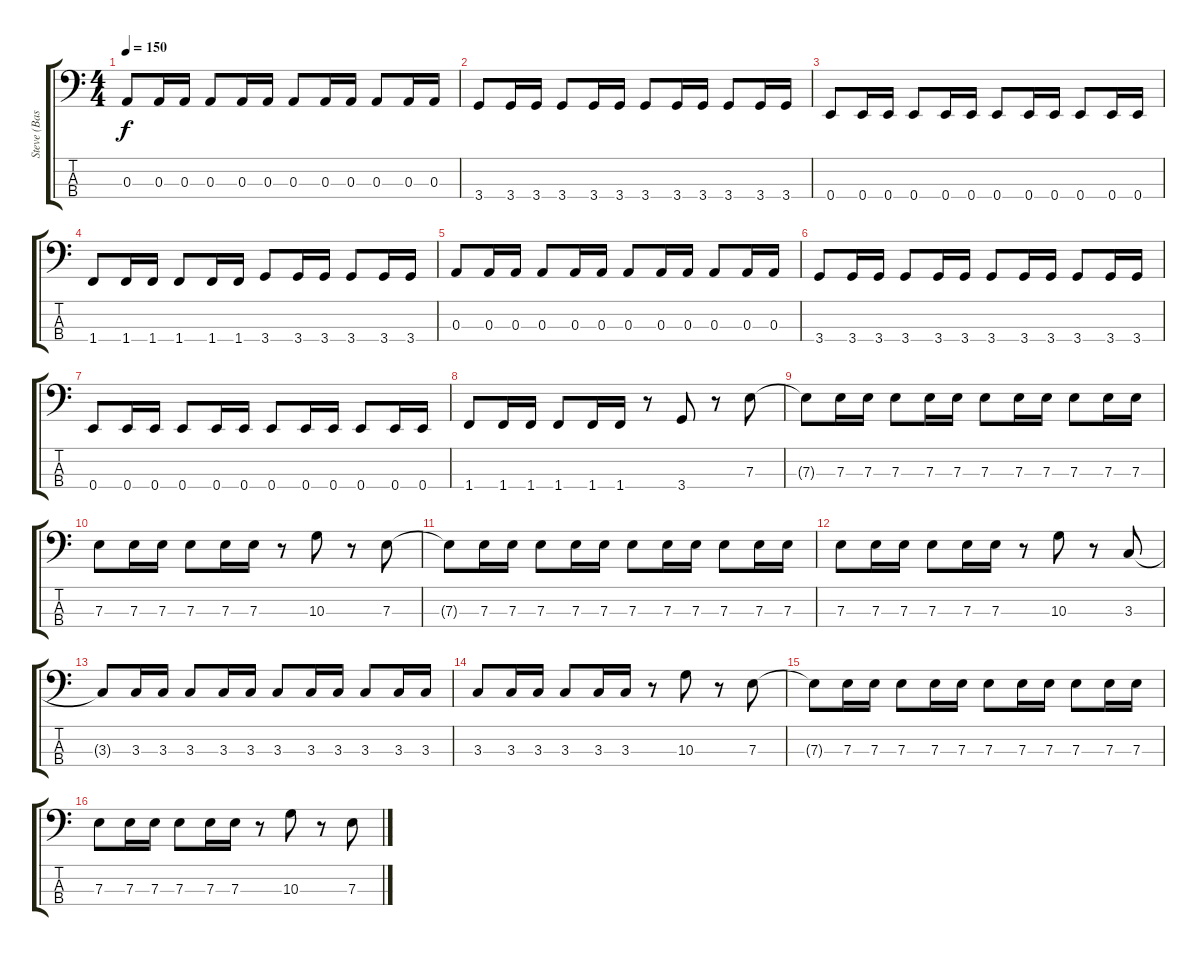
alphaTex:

\track ("Steve (Bass)" "Steve (Bas") {instrument electricbassfinger}
\staff {score tabs}
\tuning (G2 D2 A1 E1) {hide}
\ts (4 4)
\tempo 150
\clef f4
\ks c
0.3.8{dy f} 0.3.16 0.3.16 0.3.8 0.3.16 0.3.16 0.3.8 0.3.16 0.3.16 0.3.8 0.3.16 0.3.16 |
3.4.8 3.4.16 3.4.16 3.4.8 3.4.16 3.4.16 3.4.8 3.4.16 3.4.16 3.4.8 3.4.16 3.4.16 |
0.4.8 0.4.16 0.4.16 0.4.8 0.4.16 0.4.16 0.4.8 0.4.16 0.4.16 0.4.8 0.4.16 0.4.16 |
1.4.8 1.4.16 1.4.16 1.4.8 1.4.16 1.4.16 3.4.8 3.4.16 3.4.16 3.4.8 3.4.16 3.4.16 |
0.3.8 0.3.16 0.3.16 0.3.8 0.3.16 0.3.16 0.3.8 0.3.16 0.3.16 0.3.8 0.3.16 0.3.16 |
3.4.8 3.4.16 3.4.16 3.4.8 3.4.16 3.4.16 3.4.8 3.4.16 3.4.16 3.4.8 3.4.16 3.4.16 |
0.4.8 0.4.16 0.4.16 0.4.8 0.4.16 0.4.16 0.4.8 0.4.16 0.4.16 0.4.8 0.4.16 0.4.16 |
1.4.8 1.4.16 1.4.16 1.4.8 1.4.16 1.4.16 r.8 3.4.8 r.8 7.3.8 |
7.3{t}.8 7.3.16 7.3.16 7.3.8 7.3.16 7.3.16 7.3.8 7.3.16 7.3.16 7.3.8 7.3.16 7.3.16 |
7.3.8 7.3.16 7.3.16 7.3.8 7.3.16 7.3.16 r.8 10.3.8 r.8 7.3.8 |
7.3{t}.8 7.3.16 7.3.16 7.3.8 7.3.16 7.3.16 7.3.8 7.3.16 7.3.16 7.3.8 7.3.16 7.3.16 |
7.3.8 7.3.16 7.3.16 7.3.8 7.3.16 7.3.16 r.8 10.3.8 r.8 3.3.8 |
3.3{t}.8 3.3.16 3.3.16 3.3.8 3.3.16 3.3.16 3.3.8 3.3.16 3.3.16 3.3.8 3.3.16 3.3.16 |
3.3.8 3.3.16 3.3.16 3.3.8 3.3.16 3.3.16 r.8 10.3.8 r.8 7.3.8 |
7.3{t}.8 7.3.16 7.3.16 7.3.8 7.3.16 7.3.16 7.3.8 7.3.16 7.3.16 7.3.8 7.3.16 7.3.16 |
7.3.8 7.3.16 7.3.16 7.3.8 7.3.16 7.3.16 r.8 10.3.8 r.8 7.3.8
